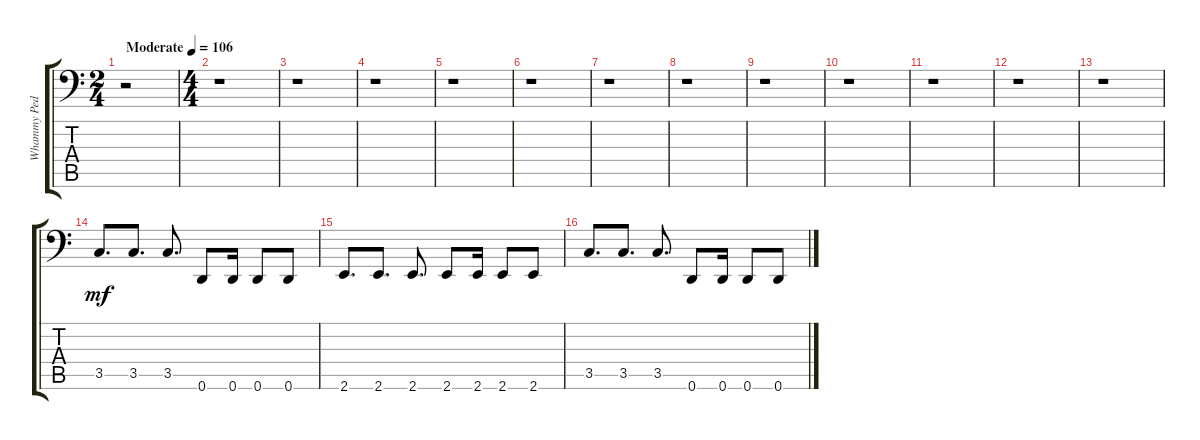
\track ("Whammy Pedal" "Whammy Ped") {instrument distortionguitar}
\staff {score tabs}
\tuning (D3 A2 G2 D2 A1 D1) {hide}
\ts (2 4)
\tempo (106 "Moderate")
\clef f4
\ks c
r.2{dy mf instrument distortionguitar} |
\ts (4 4)
r.1 |
r.1 |
r.1 |
r.1 |
r.1 |
r.1 |
r.1 |
r.1 |
r.1 |
r.1 |
r.1 |
r.1 |
3.5.8{d} 3.5.8{d} 3.5.8{d} 0.6.8 0.6.16 0.6.8 0.6.8 |
2.6.8{d} 2.6.8{d} 2.6.8{d} 2.6.8 2.6.16 2.6.8 2.6.8 |
3.5.8{d} 3.5.8{d} 3.5.8{d} 0.6.8 0.6.16 0.6.8 0.6.8
